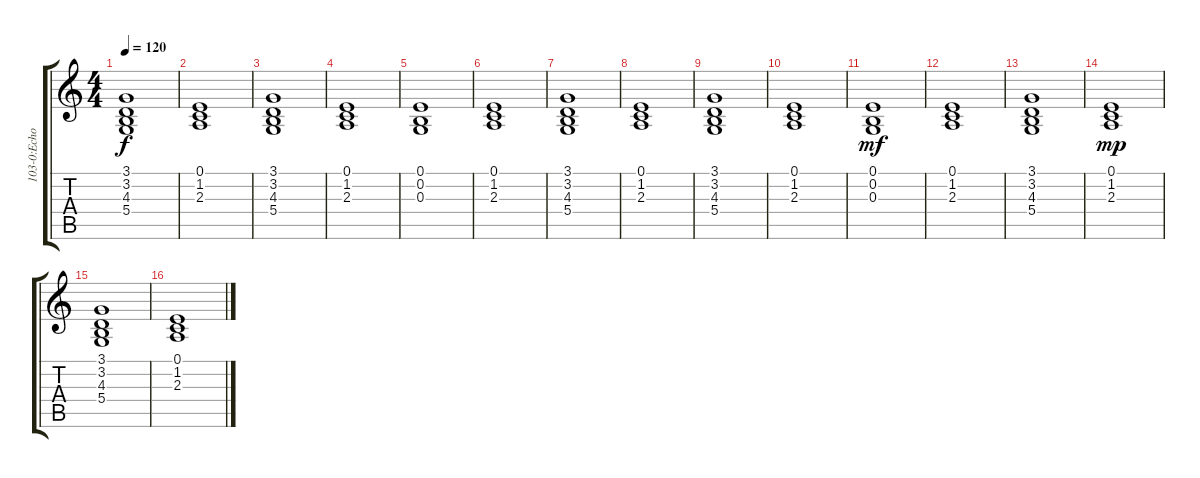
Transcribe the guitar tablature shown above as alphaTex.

\track ("103-0:Echo Drops" "103-0:Echo") {instrument fx7echoes}
\staff {score tabs}
\tuning (E4 B3 G3 D3 A2 E2) {hide}
\ts (4 4)
\tempo 120
\clef g2
\ks c
(3.1 3.2 4.3 5.4).1{dy f} |
(0.1 1.2 2.3).1 |
(3.1 3.2 4.3 5.4).1 |
(0.1 1.2 2.3).1 |
(0.1 0.2 0.3).1 |
(0.1 1.2 2.3).1 |
(3.1 3.2 4.3 5.4).1 |
(0.1 1.2 2.3).1 |
(3.1 3.2 4.3 5.4).1 |
(0.1 1.2 2.3).1 |
(0.1 0.2 0.3).1{dy mf} |
(0.1 1.2 2.3).1 |
(3.1 3.2 4.3 5.4).1 |
(0.1 1.2 2.3).1{dy mp} |
(3.1 3.2 4.3 5.4).1 |
(0.1 1.2 2.3).1
